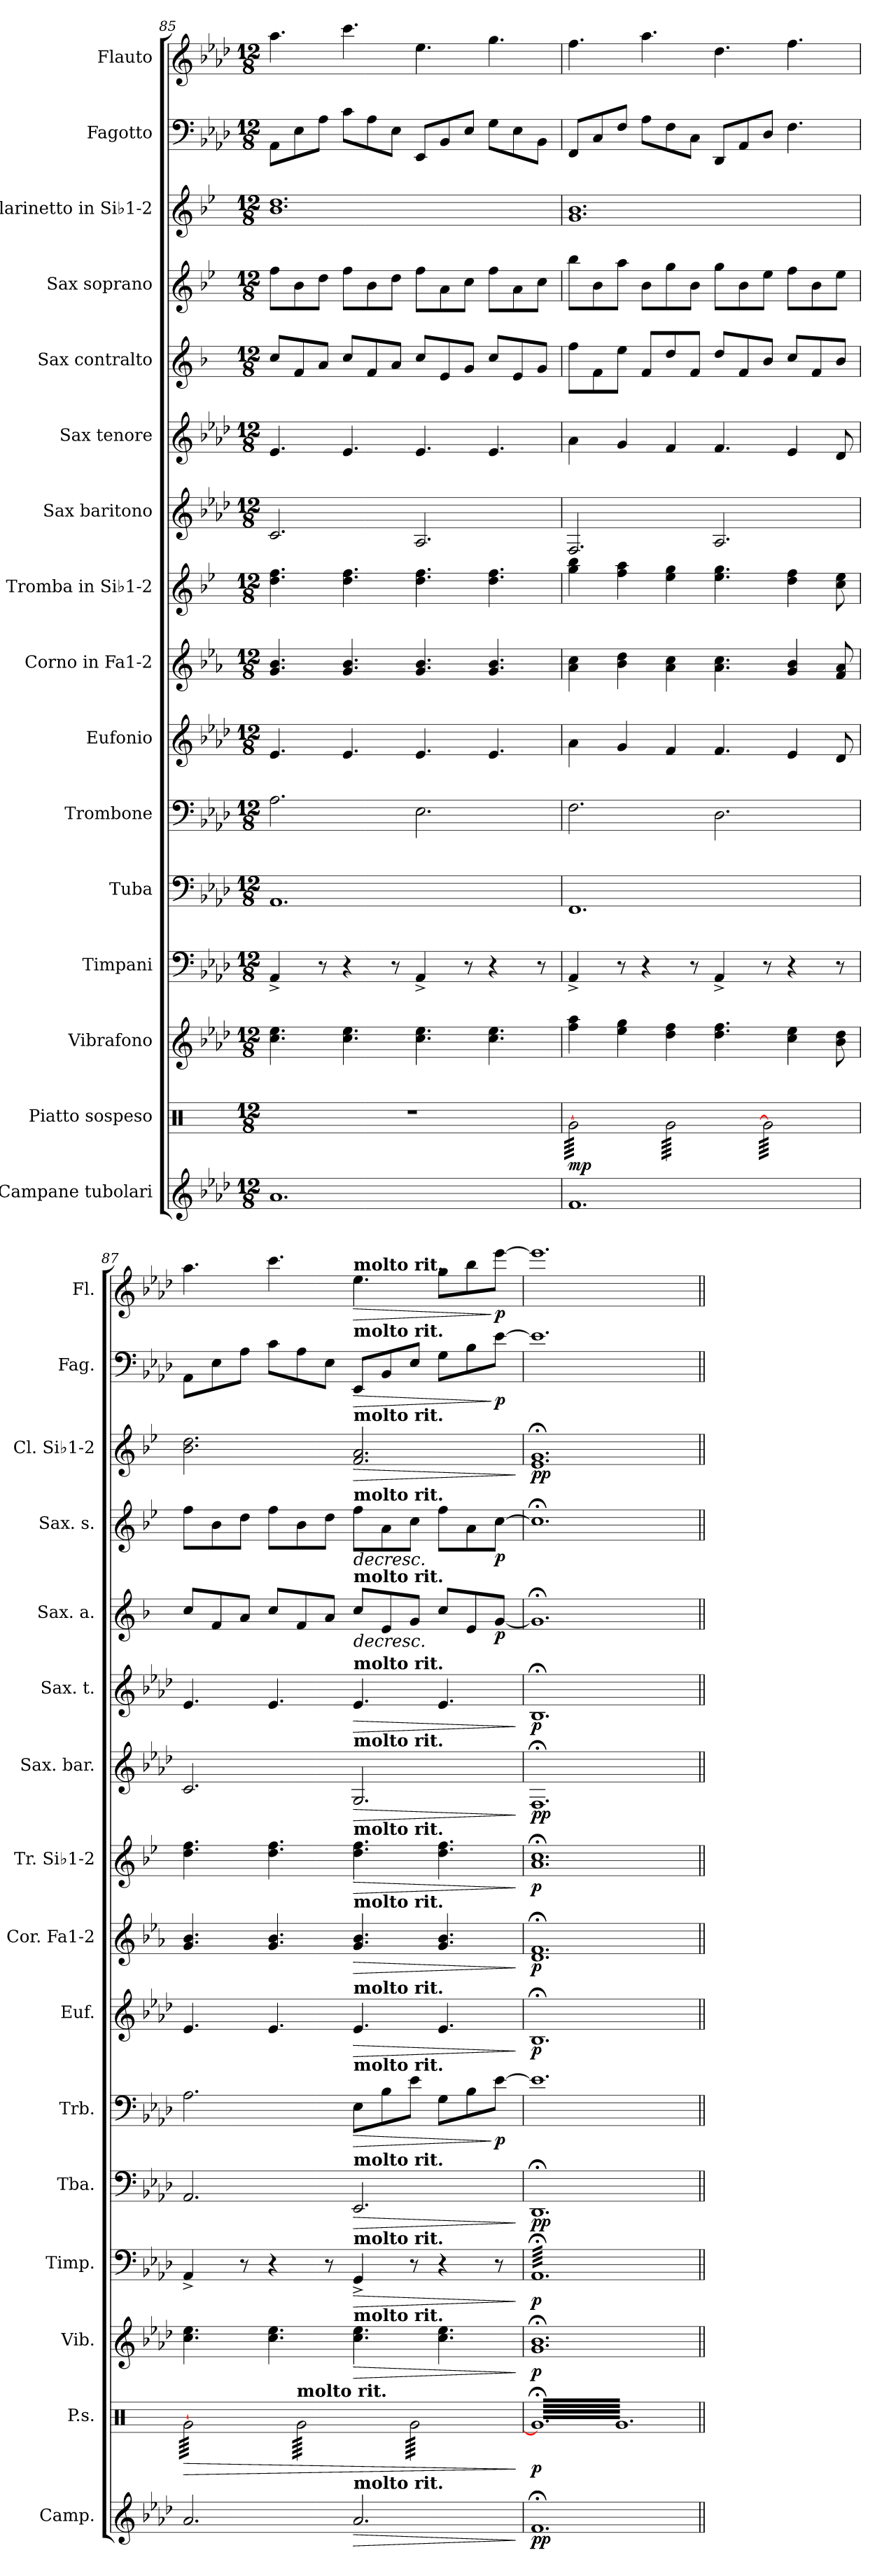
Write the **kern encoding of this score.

**kern	**dynam	**kern	**dynam	**kern	**dynam	**kern	**dynam	**kern	**dynam	**kern	**dynam	**kern	**dynam	**kern	**dynam	**kern	**dynam	**kern	**dynam	**kern	**dynam	**kern	**dynam	**kern	**dynam	**kern	**dynam	**kern	**dynam	**kern	**dynam
*part16	*part16	*part15	*part15	*part14	*part14	*part13	*part13	*part12	*part12	*part11	*part11	*part10	*part10	*part9	*part9	*part8	*part8	*part7	*part7	*part6	*part6	*part5	*part5	*part4	*part4	*part3	*part3	*part2	*part2	*part1	*part1
*staff16	*staff16	*staff15	*staff15	*staff14	*staff14	*staff13	*staff13	*staff12	*staff12	*staff11	*staff11	*staff10	*staff10	*staff9	*staff9	*staff8	*staff8	*staff7	*staff7	*staff6	*staff6	*staff5	*staff5	*staff4	*staff4	*staff3	*staff3	*staff2	*staff2	*staff1	*staff1
*I"Campane tubolari	*	*I"Piatto sospeso	*	*I"Vibrafono	*	*I"Timpani	*	*I"Tuba	*	*I"Trombone	*	*I"Eufonio	*	*I"Corno in Fa1-2	*	*I"Tromba in Si♭1-2	*	*I"Sax baritono	*	*I"Sax tenore	*	*I"Sax contralto	*	*I"Sax soprano	*	*I"Clarinetto in Si♭1-2	*	*I"Fagotto	*	*I"Flauto	*
*I'Camp.	*	*I'P.s.	*	*I'Vib.	*	*I'Timp.	*	*I'Tba.	*	*I'Trb.	*	*I'Euf.	*	*I'Cor. Fa1-2	*	*I'Tr. Si♭1-2	*	*I'Sax. bar.	*	*I'Sax. t.	*	*I'Sax. a.	*	*I'Sax. s.	*	*I'Cl. Si♭1-2	*	*I'Fag.	*	*I'Fl.	*
*clefG2	*	*clefX	*	*clefG2	*	*clefF4	*	*clefF4	*	*clefF4	*	*clefG2	*	*clefG2	*	*clefG2	*	*clefG2	*	*clefG2	*	*clefG2	*	*clefG2	*	*clefG2	*	*clefF4	*	*clefG2	*
*	*	*	*	*	*	*	*	*	*	*	*	*ITrd8c14	*	*ITrd4c7	*	*ITrd1c2	*	*ITrd12c21	*	*ITrd8c14	*	*ITrd5c9	*	*ITrd1c2	*	*ITrd1c2	*	*	*	*	*
*k[b-e-a-d-]	*	*k[]	*	*k[b-e-a-d-]	*	*k[b-e-a-d-]	*	*k[b-e-a-d-]	*	*k[b-e-a-d-]	*	*k[b-e-a-d-]	*	*k[b-e-a-d-]	*	*k[b-e-a-d-]	*	*k[b-e-a-d-]	*	*k[b-e-a-d-]	*	*k[b-e-a-d-]	*	*k[b-e-a-d-]	*	*k[b-e-a-d-]	*	*k[b-e-a-d-]	*	*k[b-e-a-d-]	*
*M12/8	*	*M12/8	*	*M12/8	*	*M12/8	*	*M12/8	*	*M12/8	*	*M12/8	*	*M12/8	*	*M12/8	*	*M12/8	*	*M12/8	*	*M12/8	*	*M12/8	*	*M12/8	*	*M12/8	*	*M12/8	*
=85	=85	=85	=85	=85	=85	=85	=85	=85	=85	=85	=85	=85	=85	=85	=85	=85	=85	=85	=85	=85	=85	=85	=85	=85	=85	=85	=85	=85	=85	=85	=85
1.a-	.	1.r	.	4.cc\ 4.ee-\	.	4AA-^/	.	1.AA-	.	2.A-\	.	4.E-/	.	4.c/ 4.e-/	.	4.cc\ 4.ee-\	.	2.C/	.	4.E-/	.	8e-/L	.	8ee-\L	.	1.a- 1.cc	.	8AA-\L	.	4.aa-\	.
.	.	.	.	.	.	.	.	.	.	.	.	.	.	.	.	.	.	.	.	.	.	8A-/	.	8a-\	.	.	.	8E-\	.	.	.
.	.	.	.	.	.	8r	.	.	.	.	.	.	.	.	.	.	.	.	.	.	.	8c/J	.	8cc\J	.	.	.	8A-\J	.	.	.
.	.	.	.	4.cc\ 4.ee-\	.	4r	.	.	.	.	.	4.E-/	.	4.c/ 4.e-/	.	4.cc\ 4.ee-\	.	.	.	4.E-/	.	8e-/L	.	8ee-\L	.	.	.	8c\L	.	4.ccc\	.
.	.	.	.	.	.	.	.	.	.	.	.	.	.	.	.	.	.	.	.	.	.	8A-/	.	8a-\	.	.	.	8A-\	.	.	.
.	.	.	.	.	.	8r	.	.	.	.	.	.	.	.	.	.	.	.	.	.	.	8c/J	.	8cc\J	.	.	.	8E-\J	.	.	.
.	.	.	.	4.cc\ 4.ee-\	.	4AA-^/	.	.	.	2.E-\	.	4.E-/	.	4.c/ 4.e-/	.	4.cc\ 4.ee-\	.	2.AA-/	.	4.E-/	.	8e-/L	.	8ee-\L	.	.	.	8EE-/L	.	4.ee-\	.
.	.	.	.	.	.	.	.	.	.	.	.	.	.	.	.	.	.	.	.	.	.	8G/	.	8g\	.	.	.	8BB-/	.	.	.
.	.	.	.	.	.	8r	.	.	.	.	.	.	.	.	.	.	.	.	.	.	.	8B-/J	.	8b-\J	.	.	.	8E-/J	.	.	.
.	.	.	.	4.cc\ 4.ee-\	.	4r	.	.	.	.	.	4.E-/	.	4.c/ 4.e-/	.	4.cc\ 4.ee-\	.	.	.	4.E-/	.	8e-/L	.	8ee-\L	.	.	.	8G\L	.	4.gg\	.
.	.	.	.	.	.	.	.	.	.	.	.	.	.	.	.	.	.	.	.	.	.	8G/	.	8g\	.	.	.	8E-\	.	.	.
.	.	.	.	.	.	8r	.	.	.	.	.	.	.	.	.	.	.	.	.	.	.	8B-/J	.	8b-\J	.	.	.	8BB-\J	.	.	.
!!LO:PB:g=z
=86	=86	=86	=86	=86	=86	=86	=86	=86	=86	=86	=86	=86	=86	=86	=86	=86	=86	=86	=86	=86	=86	=86	=86	=86	=86	=86	=86	=86	=86	=86	=86
!	!	!	!LO:DY:b	!	!	!	!	!	!	!	!	!	!	!	!	!	!	!	!	!	!	!	!	!	!	!	!	!	!	!	!
*	*	*tremolo	*	*	*	*	*	*	*	*	*	*	*	*	*	*	*	*	*	*	*	*	*	*	*	*	*	*	*	*	*
1.f	.	[64Rg\LLLL	mp	4ff\ 4aa-\	.	4AA-^/	.	1.FF	.	2.F\	.	4A-\	.	4d-\ 4f\	.	4ff\ 4aa-\	.	2.FF/	.	4A-\	.	8a-\L	.	8aa-\L	.	1.f 1.a-	.	8FF/L	.	4.ff\	.
.	.	64Rg\	.	.	.	.	.	.	.	.	.	.	.	.	.	.	.	.	.	.	.	.	.	.	.	.	.	.	.	.	.
.	.	64Rg\	.	.	.	.	.	.	.	.	.	.	.	.	.	.	.	.	.	.	.	.	.	.	.	.	.	.	.	.	.
.	.	64Rg\	.	.	.	.	.	.	.	.	.	.	.	.	.	.	.	.	.	.	.	.	.	.	.	.	.	.	.	.	.
.	.	64Rg\	.	.	.	.	.	.	.	.	.	.	.	.	.	.	.	.	.	.	.	.	.	.	.	.	.	.	.	.	.
.	.	64Rg\	.	.	.	.	.	.	.	.	.	.	.	.	.	.	.	.	.	.	.	.	.	.	.	.	.	.	.	.	.
.	.	64Rg\	.	.	.	.	.	.	.	.	.	.	.	.	.	.	.	.	.	.	.	.	.	.	.	.	.	.	.	.	.
.	.	64Rg\	.	.	.	.	.	.	.	.	.	.	.	.	.	.	.	.	.	.	.	.	.	.	.	.	.	.	.	.	.
.	.	64Rg\	.	.	.	.	.	.	.	.	.	.	.	.	.	.	.	.	.	.	.	8A-\	.	8a-\	.	.	.	8C/	.	.	.
.	.	64Rg\	.	.	.	.	.	.	.	.	.	.	.	.	.	.	.	.	.	.	.	.	.	.	.	.	.	.	.	.	.
.	.	64Rg\	.	.	.	.	.	.	.	.	.	.	.	.	.	.	.	.	.	.	.	.	.	.	.	.	.	.	.	.	.
.	.	64Rg\	.	.	.	.	.	.	.	.	.	.	.	.	.	.	.	.	.	.	.	.	.	.	.	.	.	.	.	.	.
.	.	64Rg\	.	.	.	.	.	.	.	.	.	.	.	.	.	.	.	.	.	.	.	.	.	.	.	.	.	.	.	.	.
.	.	64Rg\	.	.	.	.	.	.	.	.	.	.	.	.	.	.	.	.	.	.	.	.	.	.	.	.	.	.	.	.	.
.	.	64Rg\	.	.	.	.	.	.	.	.	.	.	.	.	.	.	.	.	.	.	.	.	.	.	.	.	.	.	.	.	.
.	.	64Rg\	.	.	.	.	.	.	.	.	.	.	.	.	.	.	.	.	.	.	.	.	.	.	.	.	.	.	.	.	.
.	.	64Rg\	.	4ee-\ 4gg\	.	8r	.	.	.	.	.	4G/	.	4e-\ 4g\	.	4ee-\ 4gg\	.	.	.	4G/	.	8g\J	.	8gg\J	.	.	.	8F/J	.	.	.
.	.	64Rg\	.	.	.	.	.	.	.	.	.	.	.	.	.	.	.	.	.	.	.	.	.	.	.	.	.	.	.	.	.
.	.	64Rg\	.	.	.	.	.	.	.	.	.	.	.	.	.	.	.	.	.	.	.	.	.	.	.	.	.	.	.	.	.
.	.	64Rg\	.	.	.	.	.	.	.	.	.	.	.	.	.	.	.	.	.	.	.	.	.	.	.	.	.	.	.	.	.
.	.	64Rg\	.	.	.	.	.	.	.	.	.	.	.	.	.	.	.	.	.	.	.	.	.	.	.	.	.	.	.	.	.
.	.	64Rg\	.	.	.	.	.	.	.	.	.	.	.	.	.	.	.	.	.	.	.	.	.	.	.	.	.	.	.	.	.
.	.	64Rg\	.	.	.	.	.	.	.	.	.	.	.	.	.	.	.	.	.	.	.	.	.	.	.	.	.	.	.	.	.
.	.	64Rg\	.	.	.	.	.	.	.	.	.	.	.	.	.	.	.	.	.	.	.	.	.	.	.	.	.	.	.	.	.
.	.	64Rg\	.	.	.	4r	.	.	.	.	.	.	.	.	.	.	.	.	.	.	.	8A-/L	.	8a-\L	.	.	.	8A-\L	.	4.aa-\	.
.	.	64Rg\	.	.	.	.	.	.	.	.	.	.	.	.	.	.	.	.	.	.	.	.	.	.	.	.	.	.	.	.	.
.	.	64Rg\	.	.	.	.	.	.	.	.	.	.	.	.	.	.	.	.	.	.	.	.	.	.	.	.	.	.	.	.	.
.	.	64Rg\	.	.	.	.	.	.	.	.	.	.	.	.	.	.	.	.	.	.	.	.	.	.	.	.	.	.	.	.	.
.	.	64Rg\	.	.	.	.	.	.	.	.	.	.	.	.	.	.	.	.	.	.	.	.	.	.	.	.	.	.	.	.	.
.	.	64Rg\	.	.	.	.	.	.	.	.	.	.	.	.	.	.	.	.	.	.	.	.	.	.	.	.	.	.	.	.	.
.	.	64Rg\	.	.	.	.	.	.	.	.	.	.	.	.	.	.	.	.	.	.	.	.	.	.	.	.	.	.	.	.	.
.	.	64Rg\JJJJ	.	.	.	.	.	.	.	.	.	.	.	.	.	.	.	.	.	.	.	.	.	.	.	.	.	.	.	.	.
.	.	64Rg\LLLL	.	4dd-\ 4ff\	.	.	.	.	.	.	.	4F/	.	4d-\ 4f\	.	4dd-\ 4ff\	.	.	.	4F/	.	8f/	.	8ff\	.	.	.	8F\	.	.	.
.	.	64Rg\	.	.	.	.	.	.	.	.	.	.	.	.	.	.	.	.	.	.	.	.	.	.	.	.	.	.	.	.	.
.	.	64Rg\	.	.	.	.	.	.	.	.	.	.	.	.	.	.	.	.	.	.	.	.	.	.	.	.	.	.	.	.	.
.	.	64Rg\	.	.	.	.	.	.	.	.	.	.	.	.	.	.	.	.	.	.	.	.	.	.	.	.	.	.	.	.	.
.	.	64Rg\	.	.	.	.	.	.	.	.	.	.	.	.	.	.	.	.	.	.	.	.	.	.	.	.	.	.	.	.	.
.	.	64Rg\	.	.	.	.	.	.	.	.	.	.	.	.	.	.	.	.	.	.	.	.	.	.	.	.	.	.	.	.	.
.	.	64Rg\	.	.	.	.	.	.	.	.	.	.	.	.	.	.	.	.	.	.	.	.	.	.	.	.	.	.	.	.	.
.	.	64Rg\	.	.	.	.	.	.	.	.	.	.	.	.	.	.	.	.	.	.	.	.	.	.	.	.	.	.	.	.	.
.	.	64Rg\	.	.	.	8r	.	.	.	.	.	.	.	.	.	.	.	.	.	.	.	8A-/J	.	8a-\J	.	.	.	8C\J	.	.	.
.	.	64Rg\	.	.	.	.	.	.	.	.	.	.	.	.	.	.	.	.	.	.	.	.	.	.	.	.	.	.	.	.	.
.	.	64Rg\	.	.	.	.	.	.	.	.	.	.	.	.	.	.	.	.	.	.	.	.	.	.	.	.	.	.	.	.	.
.	.	64Rg\	.	.	.	.	.	.	.	.	.	.	.	.	.	.	.	.	.	.	.	.	.	.	.	.	.	.	.	.	.
.	.	64Rg\	.	.	.	.	.	.	.	.	.	.	.	.	.	.	.	.	.	.	.	.	.	.	.	.	.	.	.	.	.
.	.	64Rg\	.	.	.	.	.	.	.	.	.	.	.	.	.	.	.	.	.	.	.	.	.	.	.	.	.	.	.	.	.
.	.	64Rg\	.	.	.	.	.	.	.	.	.	.	.	.	.	.	.	.	.	.	.	.	.	.	.	.	.	.	.	.	.
.	.	64Rg\	.	.	.	.	.	.	.	.	.	.	.	.	.	.	.	.	.	.	.	.	.	.	.	.	.	.	.	.	.
.	.	64Rg\	.	4.dd-\ 4.ff\	.	4AA-^/	.	.	.	2.D-\	.	4.F/	.	4.d-\ 4.f\	.	4.dd-\ 4.ff\	.	2.AA-/	.	4.F/	.	8f/L	.	8ff\L	.	.	.	8DD-/L	.	4.dd-\	.
.	.	64Rg\	.	.	.	.	.	.	.	.	.	.	.	.	.	.	.	.	.	.	.	.	.	.	.	.	.	.	.	.	.
.	.	64Rg\	.	.	.	.	.	.	.	.	.	.	.	.	.	.	.	.	.	.	.	.	.	.	.	.	.	.	.	.	.
.	.	64Rg\	.	.	.	.	.	.	.	.	.	.	.	.	.	.	.	.	.	.	.	.	.	.	.	.	.	.	.	.	.
.	.	64Rg\	.	.	.	.	.	.	.	.	.	.	.	.	.	.	.	.	.	.	.	.	.	.	.	.	.	.	.	.	.
.	.	64Rg\	.	.	.	.	.	.	.	.	.	.	.	.	.	.	.	.	.	.	.	.	.	.	.	.	.	.	.	.	.
.	.	64Rg\	.	.	.	.	.	.	.	.	.	.	.	.	.	.	.	.	.	.	.	.	.	.	.	.	.	.	.	.	.
.	.	64Rg\	.	.	.	.	.	.	.	.	.	.	.	.	.	.	.	.	.	.	.	.	.	.	.	.	.	.	.	.	.
.	.	64Rg\	.	.	.	.	.	.	.	.	.	.	.	.	.	.	.	.	.	.	.	8A-/	.	8a-\	.	.	.	8AA-/	.	.	.
.	.	64Rg\	.	.	.	.	.	.	.	.	.	.	.	.	.	.	.	.	.	.	.	.	.	.	.	.	.	.	.	.	.
.	.	64Rg\	.	.	.	.	.	.	.	.	.	.	.	.	.	.	.	.	.	.	.	.	.	.	.	.	.	.	.	.	.
.	.	64Rg\	.	.	.	.	.	.	.	.	.	.	.	.	.	.	.	.	.	.	.	.	.	.	.	.	.	.	.	.	.
.	.	64Rg\	.	.	.	.	.	.	.	.	.	.	.	.	.	.	.	.	.	.	.	.	.	.	.	.	.	.	.	.	.
.	.	64Rg\	.	.	.	.	.	.	.	.	.	.	.	.	.	.	.	.	.	.	.	.	.	.	.	.	.	.	.	.	.
.	.	64Rg\	.	.	.	.	.	.	.	.	.	.	.	.	.	.	.	.	.	.	.	.	.	.	.	.	.	.	.	.	.
.	.	64Rg\JJJJ	.	.	.	.	.	.	.	.	.	.	.	.	.	.	.	.	.	.	.	.	.	.	.	.	.	.	.	.	.
.	.	64Rg\]LLLL	.	.	.	8r	.	.	.	.	.	.	.	.	.	.	.	.	.	.	.	8d-/J	.	8dd-\J	.	.	.	8D-/J	.	.	.
.	.	64Rg\	.	.	.	.	.	.	.	.	.	.	.	.	.	.	.	.	.	.	.	.	.	.	.	.	.	.	.	.	.
.	.	64Rg\	.	.	.	.	.	.	.	.	.	.	.	.	.	.	.	.	.	.	.	.	.	.	.	.	.	.	.	.	.
.	.	64Rg\	.	.	.	.	.	.	.	.	.	.	.	.	.	.	.	.	.	.	.	.	.	.	.	.	.	.	.	.	.
.	.	64Rg\	.	.	.	.	.	.	.	.	.	.	.	.	.	.	.	.	.	.	.	.	.	.	.	.	.	.	.	.	.
.	.	64Rg\	.	.	.	.	.	.	.	.	.	.	.	.	.	.	.	.	.	.	.	.	.	.	.	.	.	.	.	.	.
.	.	64Rg\	.	.	.	.	.	.	.	.	.	.	.	.	.	.	.	.	.	.	.	.	.	.	.	.	.	.	.	.	.
.	.	64Rg\	.	.	.	.	.	.	.	.	.	.	.	.	.	.	.	.	.	.	.	.	.	.	.	.	.	.	.	.	.
.	.	64Rg\	.	4cc\ 4ee-\	.	4r	.	.	.	.	.	4E-/	.	4c/ 4e-/	.	4cc\ 4ee-\	.	.	.	4E-/	.	8e-/L	.	8ee-\L	.	.	.	4.F\	.	4.ff\	.
.	.	64Rg\	.	.	.	.	.	.	.	.	.	.	.	.	.	.	.	.	.	.	.	.	.	.	.	.	.	.	.	.	.
.	.	64Rg\	.	.	.	.	.	.	.	.	.	.	.	.	.	.	.	.	.	.	.	.	.	.	.	.	.	.	.	.	.
.	.	64Rg\	.	.	.	.	.	.	.	.	.	.	.	.	.	.	.	.	.	.	.	.	.	.	.	.	.	.	.	.	.
.	.	64Rg\	.	.	.	.	.	.	.	.	.	.	.	.	.	.	.	.	.	.	.	.	.	.	.	.	.	.	.	.	.
.	.	64Rg\	.	.	.	.	.	.	.	.	.	.	.	.	.	.	.	.	.	.	.	.	.	.	.	.	.	.	.	.	.
.	.	64Rg\	.	.	.	.	.	.	.	.	.	.	.	.	.	.	.	.	.	.	.	.	.	.	.	.	.	.	.	.	.
.	.	64Rg\	.	.	.	.	.	.	.	.	.	.	.	.	.	.	.	.	.	.	.	.	.	.	.	.	.	.	.	.	.
.	.	64Rg\	.	.	.	.	.	.	.	.	.	.	.	.	.	.	.	.	.	.	.	8A-/	.	8a-\	.	.	.	.	.	.	.
.	.	64Rg\	.	.	.	.	.	.	.	.	.	.	.	.	.	.	.	.	.	.	.	.	.	.	.	.	.	.	.	.	.
.	.	64Rg\	.	.	.	.	.	.	.	.	.	.	.	.	.	.	.	.	.	.	.	.	.	.	.	.	.	.	.	.	.
.	.	64Rg\	.	.	.	.	.	.	.	.	.	.	.	.	.	.	.	.	.	.	.	.	.	.	.	.	.	.	.	.	.
.	.	64Rg\	.	.	.	.	.	.	.	.	.	.	.	.	.	.	.	.	.	.	.	.	.	.	.	.	.	.	.	.	.
.	.	64Rg\	.	.	.	.	.	.	.	.	.	.	.	.	.	.	.	.	.	.	.	.	.	.	.	.	.	.	.	.	.
.	.	64Rg\	.	.	.	.	.	.	.	.	.	.	.	.	.	.	.	.	.	.	.	.	.	.	.	.	.	.	.	.	.
.	.	64Rg\	.	.	.	.	.	.	.	.	.	.	.	.	.	.	.	.	.	.	.	.	.	.	.	.	.	.	.	.	.
.	.	64Rg\	.	8b-\ 8dd-\	.	8r	.	.	.	.	.	8D-/	.	8B-/ 8d-/	.	8b-\ 8dd-\	.	.	.	8D-/	.	8d-/J	.	8dd-\J	.	.	.	.	.	.	.
.	.	64Rg\	.	.	.	.	.	.	.	.	.	.	.	.	.	.	.	.	.	.	.	.	.	.	.	.	.	.	.	.	.
.	.	64Rg\	.	.	.	.	.	.	.	.	.	.	.	.	.	.	.	.	.	.	.	.	.	.	.	.	.	.	.	.	.
.	.	64Rg\	.	.	.	.	.	.	.	.	.	.	.	.	.	.	.	.	.	.	.	.	.	.	.	.	.	.	.	.	.
.	.	64Rg\	.	.	.	.	.	.	.	.	.	.	.	.	.	.	.	.	.	.	.	.	.	.	.	.	.	.	.	.	.
.	.	64Rg\	.	.	.	.	.	.	.	.	.	.	.	.	.	.	.	.	.	.	.	.	.	.	.	.	.	.	.	.	.
.	.	64Rg\	.	.	.	.	.	.	.	.	.	.	.	.	.	.	.	.	.	.	.	.	.	.	.	.	.	.	.	.	.
.	.	64Rg\JJJJ	.	.	.	.	.	.	.	.	.	.	.	.	.	.	.	.	.	.	.	.	.	.	.	.	.	.	.	.	.
=87	=87	=87	=87	=87	=87	=87	=87	=87	=87	=87	=87	=87	=87	=87	=87	=87	=87	=87	=87	=87	=87	=87	=87	=87	=87	=87	=87	=87	=87	=87	=87
!	!	!	!LO:HP:b	!	!	!	!	!	!	!	!	!	!	!	!	!	!	!	!	!	!	!	!	!	!	!	!	!	!	!	!
2.a-/	.	[64Rg\LLLL	>	4.cc\ 4.ee-\	.	4AA-^/	.	2.AA-/	.	2.A-\	.	4.E-/	.	4.c/ 4.e-/	.	4.cc\ 4.ee-\	.	2.C/	.	4.E-/	.	8e-/L	.	8ee-\L	.	2.a-\ 2.cc\	.	8AA-\L	.	4.aa-\	.
.	.	64Rg\	.	.	.	.	.	.	.	.	.	.	.	.	.	.	.	.	.	.	.	.	.	.	.	.	.	.	.	.	.
.	.	64Rg\	.	.	.	.	.	.	.	.	.	.	.	.	.	.	.	.	.	.	.	.	.	.	.	.	.	.	.	.	.
.	.	64Rg\	.	.	.	.	.	.	.	.	.	.	.	.	.	.	.	.	.	.	.	.	.	.	.	.	.	.	.	.	.
.	.	64Rg\	.	.	.	.	.	.	.	.	.	.	.	.	.	.	.	.	.	.	.	.	.	.	.	.	.	.	.	.	.
.	.	64Rg\	.	.	.	.	.	.	.	.	.	.	.	.	.	.	.	.	.	.	.	.	.	.	.	.	.	.	.	.	.
.	.	64Rg\	.	.	.	.	.	.	.	.	.	.	.	.	.	.	.	.	.	.	.	.	.	.	.	.	.	.	.	.	.
.	.	64Rg\	.	.	.	.	.	.	.	.	.	.	.	.	.	.	.	.	.	.	.	.	.	.	.	.	.	.	.	.	.
.	.	64Rg\	.	.	.	.	.	.	.	.	.	.	.	.	.	.	.	.	.	.	.	8A-/	.	8a-\	.	.	.	8E-\	.	.	.
.	.	64Rg\	.	.	.	.	.	.	.	.	.	.	.	.	.	.	.	.	.	.	.	.	.	.	.	.	.	.	.	.	.
.	.	64Rg\	.	.	.	.	.	.	.	.	.	.	.	.	.	.	.	.	.	.	.	.	.	.	.	.	.	.	.	.	.
.	.	64Rg\	.	.	.	.	.	.	.	.	.	.	.	.	.	.	.	.	.	.	.	.	.	.	.	.	.	.	.	.	.
.	.	64Rg\	.	.	.	.	.	.	.	.	.	.	.	.	.	.	.	.	.	.	.	.	.	.	.	.	.	.	.	.	.
.	.	64Rg\	.	.	.	.	.	.	.	.	.	.	.	.	.	.	.	.	.	.	.	.	.	.	.	.	.	.	.	.	.
.	.	64Rg\	.	.	.	.	.	.	.	.	.	.	.	.	.	.	.	.	.	.	.	.	.	.	.	.	.	.	.	.	.
.	.	64Rg\	.	.	.	.	.	.	.	.	.	.	.	.	.	.	.	.	.	.	.	.	.	.	.	.	.	.	.	.	.
.	.	64Rg\	.	.	.	8r	.	.	.	.	.	.	.	.	.	.	.	.	.	.	.	8c/J	.	8cc\J	.	.	.	8A-\J	.	.	.
.	.	64Rg\	.	.	.	.	.	.	.	.	.	.	.	.	.	.	.	.	.	.	.	.	.	.	.	.	.	.	.	.	.
.	.	64Rg\	.	.	.	.	.	.	.	.	.	.	.	.	.	.	.	.	.	.	.	.	.	.	.	.	.	.	.	.	.
.	.	64Rg\	.	.	.	.	.	.	.	.	.	.	.	.	.	.	.	.	.	.	.	.	.	.	.	.	.	.	.	.	.
.	.	64Rg\	.	.	.	.	.	.	.	.	.	.	.	.	.	.	.	.	.	.	.	.	.	.	.	.	.	.	.	.	.
.	.	64Rg\	.	.	.	.	.	.	.	.	.	.	.	.	.	.	.	.	.	.	.	.	.	.	.	.	.	.	.	.	.
.	.	64Rg\	.	.	.	.	.	.	.	.	.	.	.	.	.	.	.	.	.	.	.	.	.	.	.	.	.	.	.	.	.
.	.	64Rg\	.	.	.	.	.	.	.	.	.	.	.	.	.	.	.	.	.	.	.	.	.	.	.	.	.	.	.	.	.
.	.	64Rg\	.	4.cc\ 4.ee-\	.	4r	.	.	.	.	.	4.E-/	.	4.c/ 4.e-/	.	4.cc\ 4.ee-\	.	.	.	4.E-/	.	8e-/L	.	8ee-\L	.	.	.	8c\L	.	4.ccc\	.
.	.	64Rg\	.	.	.	.	.	.	.	.	.	.	.	.	.	.	.	.	.	.	.	.	.	.	.	.	.	.	.	.	.
.	.	64Rg\	.	.	.	.	.	.	.	.	.	.	.	.	.	.	.	.	.	.	.	.	.	.	.	.	.	.	.	.	.
.	.	64Rg\	.	.	.	.	.	.	.	.	.	.	.	.	.	.	.	.	.	.	.	.	.	.	.	.	.	.	.	.	.
.	.	64Rg\	.	.	.	.	.	.	.	.	.	.	.	.	.	.	.	.	.	.	.	.	.	.	.	.	.	.	.	.	.
.	.	64Rg\	.	.	.	.	.	.	.	.	.	.	.	.	.	.	.	.	.	.	.	.	.	.	.	.	.	.	.	.	.
.	.	64Rg\	.	.	.	.	.	.	.	.	.	.	.	.	.	.	.	.	.	.	.	.	.	.	.	.	.	.	.	.	.
.	.	64Rg\JJJJ	.	.	.	.	.	.	.	.	.	.	.	.	.	.	.	.	.	.	.	.	.	.	.	.	.	.	.	.	.
!	!	!LO:TX:a:B:t=molto rit.	!	!	!	!	!	!	!	!	!	!	!	!	!	!	!	!	!	!	!	!	!	!	!	!	!	!	!	!	!
.	.	64Rg\LLLL	.	.	.	.	.	.	.	.	.	.	.	.	.	.	.	.	.	.	.	8A-/	.	8a-\	.	.	.	8A-\	.	.	.
.	.	64Rg\	.	.	.	.	.	.	.	.	.	.	.	.	.	.	.	.	.	.	.	.	.	.	.	.	.	.	.	.	.
.	.	64Rg\	.	.	.	.	.	.	.	.	.	.	.	.	.	.	.	.	.	.	.	.	.	.	.	.	.	.	.	.	.
.	.	64Rg\	.	.	.	.	.	.	.	.	.	.	.	.	.	.	.	.	.	.	.	.	.	.	.	.	.	.	.	.	.
.	.	64Rg\	.	.	.	.	.	.	.	.	.	.	.	.	.	.	.	.	.	.	.	.	.	.	.	.	.	.	.	.	.
.	.	64Rg\	.	.	.	.	.	.	.	.	.	.	.	.	.	.	.	.	.	.	.	.	.	.	.	.	.	.	.	.	.
.	.	64Rg\	.	.	.	.	.	.	.	.	.	.	.	.	.	.	.	.	.	.	.	.	.	.	.	.	.	.	.	.	.
.	.	64Rg\	.	.	.	.	.	.	.	.	.	.	.	.	.	.	.	.	.	.	.	.	.	.	.	.	.	.	.	.	.
.	.	64Rg\	.	.	.	8r	.	.	.	.	.	.	.	.	.	.	.	.	.	.	.	8c/J	.	8cc\J	.	.	.	8E-\J	.	.	.
.	.	64Rg\	.	.	.	.	.	.	.	.	.	.	.	.	.	.	.	.	.	.	.	.	.	.	.	.	.	.	.	.	.
.	.	64Rg\	.	.	.	.	.	.	.	.	.	.	.	.	.	.	.	.	.	.	.	.	.	.	.	.	.	.	.	.	.
.	.	64Rg\	.	.	.	.	.	.	.	.	.	.	.	.	.	.	.	.	.	.	.	.	.	.	.	.	.	.	.	.	.
.	.	64Rg\	.	.	.	.	.	.	.	.	.	.	.	.	.	.	.	.	.	.	.	.	.	.	.	.	.	.	.	.	.
.	.	64Rg\	.	.	.	.	.	.	.	.	.	.	.	.	.	.	.	.	.	.	.	.	.	.	.	.	.	.	.	.	.
.	.	64Rg\	.	.	.	.	.	.	.	.	.	.	.	.	.	.	.	.	.	.	.	.	.	.	.	.	.	.	.	.	.
.	.	64Rg\	.	.	.	.	.	.	.	.	.	.	.	.	.	.	.	.	.	.	.	.	.	.	.	.	.	.	.	.	.
*	*	*	*	*	*	*	*	*	*	*	*	*	*	*	*	*	*	*	*	*	*	*	*	*	*	*	*	*	*	*MM135	*
!	!	!	!	!	!	!	!	!	!	!	!	!	!	!	!	!	!	!	!	!	!	!	!	!	!	!	!	!	!	!LO:TX:a:B:t=molto rit.	!
!	!	!	!	!	!	!	!	!	!	!	!	!	!	!	!	!	!	!	!	!	!	!	!	!	!	!	!	!LO:TX:a:B:t=molto rit.	!	!	!
!	!	!	!	!	!	!	!	!	!	!	!	!	!	!	!	!	!	!	!	!	!	!	!	!	!	!LO:TX:a:B:t=molto rit.	!	!	!	!	!
!	!	!	!	!	!	!	!	!	!	!	!	!	!	!	!	!	!	!	!	!	!	!	!	!LO:TX:a:B:t=molto rit.	!	!	!	!	!	!	!
!	!	!	!	!	!	!	!	!	!	!	!	!	!	!	!	!	!	!	!	!	!	!LO:TX:a:B:t=molto rit.	!	!	!	!	!	!	!	!	!
!	!	!	!	!	!	!	!	!	!	!	!	!	!	!	!	!	!	!	!	!LO:TX:a:B:t=molto rit.	!	!	!	!	!	!	!	!	!	!	!
!	!	!	!	!	!	!	!	!	!	!	!	!	!	!	!	!	!	!LO:TX:a:B:t=molto rit.	!	!	!	!	!	!	!	!	!	!	!	!	!
!	!	!	!	!	!	!	!	!	!	!	!	!	!	!	!	!LO:TX:a:B:t=molto rit.	!	!	!	!	!	!	!	!	!	!	!	!	!	!	!
!	!	!	!	!	!	!	!	!	!	!	!	!	!	!LO:TX:a:B:t=molto rit.	!	!	!	!	!	!	!	!	!	!	!	!	!	!	!	!	!
!	!	!	!	!	!	!	!	!	!	!	!	!LO:TX:a:B:t=molto rit.	!	!	!	!	!	!	!	!	!	!	!	!	!	!	!	!	!	!	!
!	!	!	!	!	!	!	!	!	!	!LO:TX:a:B:t=molto rit.	!	!	!	!	!	!	!	!	!	!	!	!	!	!	!	!	!	!	!	!	!
!	!	!	!	!	!	!	!	!LO:TX:a:B:t=molto rit.	!	!	!	!	!	!	!	!	!	!	!	!	!	!	!	!	!	!	!	!	!	!	!
!	!	!	!	!	!	!LO:TX:a:B:t=molto rit.	!	!	!	!	!	!	!	!	!	!	!	!	!	!	!	!	!	!	!	!	!	!	!	!	!
!	!	!	!	!LO:TX:a:B:t=molto rit.	!	!	!	!	!	!	!	!	!	!	!	!	!	!	!	!	!	!	!	!	!	!	!	!	!	!	!
!LO:TX:a:B:t=molto rit.	!	!	!	!	!	!	!	!	!	!	!	!	!	!	!	!	!	!	!	!	!	!	!	!	!	!	!	!	!	!	!
!	!LO:HP:b	!	!	!	!LO:HP:b	!	!LO:HP:b	!	!LO:HP:b	!	!LO:HP:b	!	!LO:HP:b	!	!LO:HP:b	!	!LO:HP:b	!	!LO:HP:b	!	!LO:HP:b	!	!LO:HP:b	!	!LO:HP:b	!	!LO:HP:b	!	!LO:HP:b	!	!LO:HP:b
2.a-/	>	64Rg\	.	4.cc\ 4.ee-\	>	4GG^/	>	2.EE-/	>	8E-\L	>	4.E-/	>	4.c/ 4.e-/	>	4.cc\ 4.ee-\	>	2.GG/	>	4.E-/	>	8e-/L	>	8ee-\L	>	2.e-/ 2.g/	>	8EE-/L	>	4.ee-\	>
.	.	64Rg\	.	.	.	.	.	.	.	.	.	.	.	.	.	.	.	.	.	.	.	.	.	.	.	.	.	.	.	.	.
.	.	64Rg\	.	.	.	.	.	.	.	.	.	.	.	.	.	.	.	.	.	.	.	.	.	.	.	.	.	.	.	.	.
.	.	64Rg\	.	.	.	.	.	.	.	.	.	.	.	.	.	.	.	.	.	.	.	.	.	.	.	.	.	.	.	.	.
.	.	64Rg\	.	.	.	.	.	.	.	.	.	.	.	.	.	.	.	.	.	.	.	.	.	.	.	.	.	.	.	.	.
.	.	64Rg\	.	.	.	.	.	.	.	.	.	.	.	.	.	.	.	.	.	.	.	.	.	.	.	.	.	.	.	.	.
.	.	64Rg\	.	.	.	.	.	.	.	.	.	.	.	.	.	.	.	.	.	.	.	.	.	.	.	.	.	.	.	.	.
.	.	64Rg\	.	.	.	.	.	.	.	.	.	.	.	.	.	.	.	.	.	.	.	.	.	.	.	.	.	.	.	.	.
.	.	64Rg\	.	.	.	.	.	.	.	8B-\	.	.	.	.	.	.	.	.	.	.	.	8G/	.	8g\	.	.	.	8BB-/	.	.	.
.	.	64Rg\	.	.	.	.	.	.	.	.	.	.	.	.	.	.	.	.	.	.	.	.	.	.	.	.	.	.	.	.	.
.	.	64Rg\	.	.	.	.	.	.	.	.	.	.	.	.	.	.	.	.	.	.	.	.	.	.	.	.	.	.	.	.	.
.	.	64Rg\	.	.	.	.	.	.	.	.	.	.	.	.	.	.	.	.	.	.	.	.	.	.	.	.	.	.	.	.	.
.	.	64Rg\	.	.	.	.	.	.	.	.	.	.	.	.	.	.	.	.	.	.	.	.	.	.	.	.	.	.	.	.	.
.	.	64Rg\	.	.	.	.	.	.	.	.	.	.	.	.	.	.	.	.	.	.	.	.	.	.	.	.	.	.	.	.	.
.	.	64Rg\	.	.	.	.	.	.	.	.	.	.	.	.	.	.	.	.	.	.	.	.	.	.	.	.	.	.	.	.	.
.	.	64Rg\JJJJ	.	.	.	.	.	.	.	.	.	.	.	.	.	.	.	.	.	.	.	.	.	.	.	.	.	.	.	.	.
.	.	64Rg\LLLL	.	.	.	8r	.	.	.	8e-\J	.	.	.	.	.	.	.	.	.	.	.	8B-/J	.	8b-\J	.	.	.	8E-/J	.	.	.
.	.	64Rg\	.	.	.	.	.	.	.	.	.	.	.	.	.	.	.	.	.	.	.	.	.	.	.	.	.	.	.	.	.
.	.	64Rg\	.	.	.	.	.	.	.	.	.	.	.	.	.	.	.	.	.	.	.	.	.	.	.	.	.	.	.	.	.
.	.	64Rg\	.	.	.	.	.	.	.	.	.	.	.	.	.	.	.	.	.	.	.	.	.	.	.	.	.	.	.	.	.
.	.	64Rg\	.	.	.	.	.	.	.	.	.	.	.	.	.	.	.	.	.	.	.	.	.	.	.	.	.	.	.	.	.
.	.	64Rg\	.	.	.	.	.	.	.	.	.	.	.	.	.	.	.	.	.	.	.	.	.	.	.	.	.	.	.	.	.
.	.	64Rg\	.	.	.	.	.	.	.	.	.	.	.	.	.	.	.	.	.	.	.	.	.	.	.	.	.	.	.	.	.
.	.	64Rg\	.	.	.	.	.	.	.	.	.	.	.	.	.	.	.	.	.	.	.	.	.	.	.	.	.	.	.	.	.
*	*	*	*	*	*	*	*	*	*	*	*	*	*	*	*	*	*	*	*	*	*	*	*	*	*	*	*	*	*	*MM132	*
.	.	64Rg\	.	4.cc\ 4.ee-\	.	4r	.	.	.	8G\L	.	4.E-/	.	4.c/ 4.e-/	.	4.cc\ 4.ee-\	.	.	.	4.E-/	.	8e-/L	.	8ee-\L	.	.	.	8G\L	.	8gg\L	.
.	.	64Rg\	.	.	.	.	.	.	.	.	.	.	.	.	.	.	.	.	.	.	.	.	.	.	.	.	.	.	.	.	.
.	.	64Rg\	.	.	.	.	.	.	.	.	.	.	.	.	.	.	.	.	.	.	.	.	.	.	.	.	.	.	.	.	.
.	.	64Rg\	.	.	.	.	.	.	.	.	.	.	.	.	.	.	.	.	.	.	.	.	.	.	.	.	.	.	.	.	.
.	.	64Rg\	.	.	.	.	.	.	.	.	.	.	.	.	.	.	.	.	.	.	.	.	.	.	.	.	.	.	.	.	.
.	.	64Rg\	.	.	.	.	.	.	.	.	.	.	.	.	.	.	.	.	.	.	.	.	.	.	.	.	.	.	.	.	.
.	.	64Rg\	.	.	.	.	.	.	.	.	.	.	.	.	.	.	.	.	.	.	.	.	.	.	.	.	.	.	.	.	.
.	.	64Rg\	.	.	.	.	.	.	.	.	.	.	.	.	.	.	.	.	.	.	.	.	.	.	.	.	.	.	.	.	.
.	.	64Rg\	.	.	.	.	.	.	.	8B-\	.	.	.	.	.	.	.	.	.	.	.	8G/	.	8g\	.	.	.	8B-\	.	8bb-\	.
.	.	64Rg\	.	.	.	.	.	.	.	.	.	.	.	.	.	.	.	.	.	.	.	.	.	.	.	.	.	.	.	.	.
.	.	64Rg\	.	.	.	.	.	.	.	.	.	.	.	.	.	.	.	.	.	.	.	.	.	.	.	.	.	.	.	.	.
.	.	64Rg\	.	.	.	.	.	.	.	.	.	.	.	.	.	.	.	.	.	.	.	.	.	.	.	.	.	.	.	.	.
.	.	64Rg\	.	.	.	.	.	.	.	.	.	.	.	.	.	.	.	.	.	.	.	.	.	.	.	.	.	.	.	.	.
.	.	64Rg\	.	.	.	.	.	.	.	.	.	.	.	.	.	.	.	.	.	.	.	.	.	.	.	.	.	.	.	.	.
.	.	64Rg\	.	.	.	.	.	.	.	.	.	.	.	.	.	.	.	.	.	.	.	.	.	.	.	.	.	.	.	.	.
.	.	64Rg\	.	.	.	.	.	.	.	.	.	.	.	.	.	.	.	.	.	.	.	.	.	.	.	.	.	.	.	.	.
*	*	*	*	*	*	*	*	*	*	*	*	*	*	*	*	*	*	*	*	*	*	*	*	*	*	*	*	*	*	*MM129	*
!	!	!	!	!	!	!	!	!	!	!	!LO:DY:n=1:b	!	!	!	!	!	!	!	!	!	!	!	!LO:DY:b	!	!LO:DY:b	!	!	!	!LO:DY:n=1:b	!	!LO:DY:n=1:b
.	.	64Rg\	.	.	.	8r	.	.	.	[8e-\J	] p	.	.	.	.	.	.	.	.	.	.	[8B-/J	p	[8b-\J	p	.	.	[8e-\J	] p	[8eee-\J	] p
.	.	64Rg\	.	.	.	.	.	.	.	.	.	.	.	.	.	.	.	.	.	.	.	.	.	.	.	.	.	.	.	.	.
.	.	64Rg\	.	.	.	.	.	.	.	.	.	.	.	.	.	.	.	.	.	.	.	.	.	.	.	.	.	.	.	.	.
.	.	64Rg\	.	.	.	.	.	.	.	.	.	.	.	.	.	.	.	.	.	.	.	.	.	.	.	.	.	.	.	.	.
.	.	64Rg\	.	.	.	.	.	.	.	.	.	.	.	.	.	.	.	.	.	.	.	.	.	.	.	.	.	.	.	.	.
.	.	64Rg\	.	.	.	.	.	.	.	.	.	.	.	.	.	.	.	.	.	.	.	.	.	.	.	.	.	.	.	.	.
.	.	64Rg\	.	.	.	.	.	.	.	.	.	.	.	.	.	.	.	.	.	.	.	.	.	.	.	.	.	.	.	.	.
.	.	64Rg\JJJJ	.	.	.	.	.	.	.	.	.	.	.	.	.	.	.	.	.	.	.	.	.	.	.	.	.	.	.	.	.
.	]	.	]	.	]	.	]	.	]	.	.	.	]	.	]	.	]	.	]	.	]	.	]	.	]	.	]	.	.	.	.
=88	=88	=88	=88	=88	=88	=88	=88	=88	=88	=88	=88	=88	=88	=88	=88	=88	=88	=88	=88	=88	=88	=88	=88	=88	=88	=88	=88	=88	=88	=88	=88
*	*	*	*	*	*	*	*	*	*	*	*	*	*	*	*	*	*	*	*	*	*	*	*	*	*	*	*	*	*	*MM126	*
!	!LO:DY:b	!	!	!	!	!	!	!	!	!	!	!	!	!	!	!	!	!	!	!	!	!	!	!	!	!	!	!	!	!	!
!	!LO:DY:n=1:b	!	!LO:DY:b	!	!LO:DY:b	!	!LO:DY:b	!	!LO:DY:b	!	!	!	!	!	!	!	!	!	!	!	!	!	!	!	!	!	!	!	!	!	!
!	!	!	!	!	!	!	!	!	!LO:DY:n=1:b	!	!	!	!LO:DY:b	!	!LO:DY:b	!	!LO:DY:b	!	!LO:DY:b	!	!	!	!	!	!	!	!	!	!	!	!
!	!	!	!	!	!	!	!	!	!	!	!	!	!	!	!	!	!	!	!LO:DY:n=1:b	!	!LO:DY:b	!	!	!	!	!	!LO:DY:b	!	!	!	!
!	!	!	!	!	!	!	!	!	!	!	!	!	!	!	!	!	!	!	!	!	!	!	!	!	!	!	!LO:DY:n=1:b	!	!	!	!
*	*	*	*	*	*	*tremolo	*	*	*	*	*	*	*	*	*	*	*	*	*	*	*	*	*	*	*	*	*	*	*	*	*
1.f;<	p p	64Rg;<]LLLL	p	1.g;< 1.b-;<	p	64AA-;<LLLL	p	1.DD-;<	p p	1.e-]	.	1.BB-;<	p	1.G;< 1.B-;<	p	1.g;< 1.b-;<	p	1.FF;<	p p	1.BB-;<	p	1.B-;<]	.	1.b-;<]	.	1.d-;< 1.f;<	p p	1.e-]	.	1.eee-]	.
.	.	64Rg;<	.	.	.	64AA-;<	.	.	.	.	.	.	.	.	.	.	.	.	.	.	.	.	.	.	.	.	.	.	.	.	.
.	.	64Rg;<	.	.	.	64AA-;<	.	.	.	.	.	.	.	.	.	.	.	.	.	.	.	.	.	.	.	.	.	.	.	.	.
.	.	64Rg;<	.	.	.	64AA-;<	.	.	.	.	.	.	.	.	.	.	.	.	.	.	.	.	.	.	.	.	.	.	.	.	.
.	.	64Rg;<	.	.	.	64AA-;<	.	.	.	.	.	.	.	.	.	.	.	.	.	.	.	.	.	.	.	.	.	.	.	.	.
.	.	64Rg;<	.	.	.	64AA-;<	.	.	.	.	.	.	.	.	.	.	.	.	.	.	.	.	.	.	.	.	.	.	.	.	.
.	.	64Rg;<	.	.	.	64AA-;<	.	.	.	.	.	.	.	.	.	.	.	.	.	.	.	.	.	.	.	.	.	.	.	.	.
.	.	64Rg;<	.	.	.	64AA-;<	.	.	.	.	.	.	.	.	.	.	.	.	.	.	.	.	.	.	.	.	.	.	.	.	.
.	.	64Rg;<	.	.	.	64AA-;<	.	.	.	.	.	.	.	.	.	.	.	.	.	.	.	.	.	.	.	.	.	.	.	.	.
.	.	64Rg;<	.	.	.	64AA-;<	.	.	.	.	.	.	.	.	.	.	.	.	.	.	.	.	.	.	.	.	.	.	.	.	.
.	.	64Rg;<	.	.	.	64AA-;<	.	.	.	.	.	.	.	.	.	.	.	.	.	.	.	.	.	.	.	.	.	.	.	.	.
.	.	64Rg;<	.	.	.	64AA-;<	.	.	.	.	.	.	.	.	.	.	.	.	.	.	.	.	.	.	.	.	.	.	.	.	.
.	.	64Rg;<	.	.	.	64AA-;<	.	.	.	.	.	.	.	.	.	.	.	.	.	.	.	.	.	.	.	.	.	.	.	.	.
.	.	64Rg;<	.	.	.	64AA-;<	.	.	.	.	.	.	.	.	.	.	.	.	.	.	.	.	.	.	.	.	.	.	.	.	.
.	.	64Rg;<	.	.	.	64AA-;<	.	.	.	.	.	.	.	.	.	.	.	.	.	.	.	.	.	.	.	.	.	.	.	.	.
.	.	64Rg;<	.	.	.	64AA-;<	.	.	.	.	.	.	.	.	.	.	.	.	.	.	.	.	.	.	.	.	.	.	.	.	.
.	.	64Rg;<	.	.	.	64AA-;<	.	.	.	.	.	.	.	.	.	.	.	.	.	.	.	.	.	.	.	.	.	.	.	.	.
.	.	64Rg;<	.	.	.	64AA-;<	.	.	.	.	.	.	.	.	.	.	.	.	.	.	.	.	.	.	.	.	.	.	.	.	.
.	.	64Rg;<	.	.	.	64AA-;<	.	.	.	.	.	.	.	.	.	.	.	.	.	.	.	.	.	.	.	.	.	.	.	.	.
.	.	64Rg;<	.	.	.	64AA-;<	.	.	.	.	.	.	.	.	.	.	.	.	.	.	.	.	.	.	.	.	.	.	.	.	.
.	.	64Rg;<	.	.	.	64AA-;<	.	.	.	.	.	.	.	.	.	.	.	.	.	.	.	.	.	.	.	.	.	.	.	.	.
.	.	64Rg;<	.	.	.	64AA-;<	.	.	.	.	.	.	.	.	.	.	.	.	.	.	.	.	.	.	.	.	.	.	.	.	.
.	.	64Rg;<	.	.	.	64AA-;<	.	.	.	.	.	.	.	.	.	.	.	.	.	.	.	.	.	.	.	.	.	.	.	.	.
.	.	64Rg;<	.	.	.	64AA-;<	.	.	.	.	.	.	.	.	.	.	.	.	.	.	.	.	.	.	.	.	.	.	.	.	.
.	.	64Rg;<	.	.	.	64AA-;<	.	.	.	.	.	.	.	.	.	.	.	.	.	.	.	.	.	.	.	.	.	.	.	.	.
.	.	64Rg;<	.	.	.	64AA-;<	.	.	.	.	.	.	.	.	.	.	.	.	.	.	.	.	.	.	.	.	.	.	.	.	.
.	.	64Rg;<	.	.	.	64AA-;<	.	.	.	.	.	.	.	.	.	.	.	.	.	.	.	.	.	.	.	.	.	.	.	.	.
.	.	64Rg;<	.	.	.	64AA-;<	.	.	.	.	.	.	.	.	.	.	.	.	.	.	.	.	.	.	.	.	.	.	.	.	.
.	.	64Rg;<	.	.	.	64AA-;<	.	.	.	.	.	.	.	.	.	.	.	.	.	.	.	.	.	.	.	.	.	.	.	.	.
.	.	64Rg;<	.	.	.	64AA-;<	.	.	.	.	.	.	.	.	.	.	.	.	.	.	.	.	.	.	.	.	.	.	.	.	.
.	.	64Rg;<	.	.	.	64AA-;<	.	.	.	.	.	.	.	.	.	.	.	.	.	.	.	.	.	.	.	.	.	.	.	.	.
.	.	64Rg;<	.	.	.	64AA-;<	.	.	.	.	.	.	.	.	.	.	.	.	.	.	.	.	.	.	.	.	.	.	.	.	.
.	.	64Rg;<	.	.	.	64AA-;<	.	.	.	.	.	.	.	.	.	.	.	.	.	.	.	.	.	.	.	.	.	.	.	.	.
.	.	64Rg;<	.	.	.	64AA-;<	.	.	.	.	.	.	.	.	.	.	.	.	.	.	.	.	.	.	.	.	.	.	.	.	.
.	.	64Rg;<	.	.	.	64AA-;<	.	.	.	.	.	.	.	.	.	.	.	.	.	.	.	.	.	.	.	.	.	.	.	.	.
.	.	64Rg;<	.	.	.	64AA-;<	.	.	.	.	.	.	.	.	.	.	.	.	.	.	.	.	.	.	.	.	.	.	.	.	.
.	.	64Rg;<	.	.	.	64AA-;<	.	.	.	.	.	.	.	.	.	.	.	.	.	.	.	.	.	.	.	.	.	.	.	.	.
.	.	64Rg;<	.	.	.	64AA-;<	.	.	.	.	.	.	.	.	.	.	.	.	.	.	.	.	.	.	.	.	.	.	.	.	.
.	.	64Rg;<	.	.	.	64AA-;<	.	.	.	.	.	.	.	.	.	.	.	.	.	.	.	.	.	.	.	.	.	.	.	.	.
.	.	64Rg;<	.	.	.	64AA-;<	.	.	.	.	.	.	.	.	.	.	.	.	.	.	.	.	.	.	.	.	.	.	.	.	.
.	.	64Rg;<	.	.	.	64AA-;<	.	.	.	.	.	.	.	.	.	.	.	.	.	.	.	.	.	.	.	.	.	.	.	.	.
.	.	64Rg;<	.	.	.	64AA-;<	.	.	.	.	.	.	.	.	.	.	.	.	.	.	.	.	.	.	.	.	.	.	.	.	.
.	.	64Rg;<	.	.	.	64AA-;<	.	.	.	.	.	.	.	.	.	.	.	.	.	.	.	.	.	.	.	.	.	.	.	.	.
.	.	64Rg;<	.	.	.	64AA-;<	.	.	.	.	.	.	.	.	.	.	.	.	.	.	.	.	.	.	.	.	.	.	.	.	.
.	.	64Rg;<	.	.	.	64AA-;<	.	.	.	.	.	.	.	.	.	.	.	.	.	.	.	.	.	.	.	.	.	.	.	.	.
.	.	64Rg;<	.	.	.	64AA-;<	.	.	.	.	.	.	.	.	.	.	.	.	.	.	.	.	.	.	.	.	.	.	.	.	.
.	.	64Rg;<	.	.	.	64AA-;<	.	.	.	.	.	.	.	.	.	.	.	.	.	.	.	.	.	.	.	.	.	.	.	.	.
.	.	64Rg;<	.	.	.	64AA-;<	.	.	.	.	.	.	.	.	.	.	.	.	.	.	.	.	.	.	.	.	.	.	.	.	.
.	.	64Rg;<	.	.	.	64AA-;<	.	.	.	.	.	.	.	.	.	.	.	.	.	.	.	.	.	.	.	.	.	.	.	.	.
.	.	64Rg;<	.	.	.	64AA-;<	.	.	.	.	.	.	.	.	.	.	.	.	.	.	.	.	.	.	.	.	.	.	.	.	.
.	.	64Rg;<	.	.	.	64AA-;<	.	.	.	.	.	.	.	.	.	.	.	.	.	.	.	.	.	.	.	.	.	.	.	.	.
.	.	64Rg;<	.	.	.	64AA-;<	.	.	.	.	.	.	.	.	.	.	.	.	.	.	.	.	.	.	.	.	.	.	.	.	.
.	.	64Rg;<	.	.	.	64AA-;<	.	.	.	.	.	.	.	.	.	.	.	.	.	.	.	.	.	.	.	.	.	.	.	.	.
.	.	64Rg;<	.	.	.	64AA-;<	.	.	.	.	.	.	.	.	.	.	.	.	.	.	.	.	.	.	.	.	.	.	.	.	.
.	.	64Rg;<	.	.	.	64AA-;<	.	.	.	.	.	.	.	.	.	.	.	.	.	.	.	.	.	.	.	.	.	.	.	.	.
.	.	64Rg;<	.	.	.	64AA-;<	.	.	.	.	.	.	.	.	.	.	.	.	.	.	.	.	.	.	.	.	.	.	.	.	.
.	.	64Rg;<	.	.	.	64AA-;<	.	.	.	.	.	.	.	.	.	.	.	.	.	.	.	.	.	.	.	.	.	.	.	.	.
.	.	64Rg;<	.	.	.	64AA-;<	.	.	.	.	.	.	.	.	.	.	.	.	.	.	.	.	.	.	.	.	.	.	.	.	.
.	.	64Rg;<	.	.	.	64AA-;<	.	.	.	.	.	.	.	.	.	.	.	.	.	.	.	.	.	.	.	.	.	.	.	.	.
.	.	64Rg;<	.	.	.	64AA-;<	.	.	.	.	.	.	.	.	.	.	.	.	.	.	.	.	.	.	.	.	.	.	.	.	.
.	.	64Rg;<	.	.	.	64AA-;<	.	.	.	.	.	.	.	.	.	.	.	.	.	.	.	.	.	.	.	.	.	.	.	.	.
.	.	64Rg;<	.	.	.	64AA-;<	.	.	.	.	.	.	.	.	.	.	.	.	.	.	.	.	.	.	.	.	.	.	.	.	.
.	.	64Rg;<	.	.	.	64AA-;<	.	.	.	.	.	.	.	.	.	.	.	.	.	.	.	.	.	.	.	.	.	.	.	.	.
.	.	64Rg;<	.	.	.	64AA-;<	.	.	.	.	.	.	.	.	.	.	.	.	.	.	.	.	.	.	.	.	.	.	.	.	.
.	.	64Rg;<	.	.	.	64AA-;<	.	.	.	.	.	.	.	.	.	.	.	.	.	.	.	.	.	.	.	.	.	.	.	.	.
.	.	64Rg;<	.	.	.	64AA-;<	.	.	.	.	.	.	.	.	.	.	.	.	.	.	.	.	.	.	.	.	.	.	.	.	.
.	.	64Rg;<	.	.	.	64AA-;<	.	.	.	.	.	.	.	.	.	.	.	.	.	.	.	.	.	.	.	.	.	.	.	.	.
.	.	64Rg;<	.	.	.	64AA-;<	.	.	.	.	.	.	.	.	.	.	.	.	.	.	.	.	.	.	.	.	.	.	.	.	.
.	.	64Rg;<	.	.	.	64AA-;<	.	.	.	.	.	.	.	.	.	.	.	.	.	.	.	.	.	.	.	.	.	.	.	.	.
.	.	64Rg;<	.	.	.	64AA-;<	.	.	.	.	.	.	.	.	.	.	.	.	.	.	.	.	.	.	.	.	.	.	.	.	.
.	.	64Rg;<	.	.	.	64AA-;<	.	.	.	.	.	.	.	.	.	.	.	.	.	.	.	.	.	.	.	.	.	.	.	.	.
.	.	64Rg;<	.	.	.	64AA-;<	.	.	.	.	.	.	.	.	.	.	.	.	.	.	.	.	.	.	.	.	.	.	.	.	.
.	.	64Rg;<	.	.	.	64AA-;<	.	.	.	.	.	.	.	.	.	.	.	.	.	.	.	.	.	.	.	.	.	.	.	.	.
.	.	64Rg;<	.	.	.	64AA-;<	.	.	.	.	.	.	.	.	.	.	.	.	.	.	.	.	.	.	.	.	.	.	.	.	.
.	.	64Rg;<	.	.	.	64AA-;<	.	.	.	.	.	.	.	.	.	.	.	.	.	.	.	.	.	.	.	.	.	.	.	.	.
.	.	64Rg;<	.	.	.	64AA-;<	.	.	.	.	.	.	.	.	.	.	.	.	.	.	.	.	.	.	.	.	.	.	.	.	.
.	.	64Rg;<	.	.	.	64AA-;<	.	.	.	.	.	.	.	.	.	.	.	.	.	.	.	.	.	.	.	.	.	.	.	.	.
.	.	64Rg;<	.	.	.	64AA-;<	.	.	.	.	.	.	.	.	.	.	.	.	.	.	.	.	.	.	.	.	.	.	.	.	.
.	.	64Rg;<	.	.	.	64AA-;<	.	.	.	.	.	.	.	.	.	.	.	.	.	.	.	.	.	.	.	.	.	.	.	.	.
.	.	64Rg;<	.	.	.	64AA-;<	.	.	.	.	.	.	.	.	.	.	.	.	.	.	.	.	.	.	.	.	.	.	.	.	.
.	.	64Rg;<	.	.	.	64AA-;<	.	.	.	.	.	.	.	.	.	.	.	.	.	.	.	.	.	.	.	.	.	.	.	.	.
.	.	64Rg;<	.	.	.	64AA-;<	.	.	.	.	.	.	.	.	.	.	.	.	.	.	.	.	.	.	.	.	.	.	.	.	.
.	.	64Rg;<	.	.	.	64AA-;<	.	.	.	.	.	.	.	.	.	.	.	.	.	.	.	.	.	.	.	.	.	.	.	.	.
.	.	64Rg;<	.	.	.	64AA-;<	.	.	.	.	.	.	.	.	.	.	.	.	.	.	.	.	.	.	.	.	.	.	.	.	.
.	.	64Rg;<	.	.	.	64AA-;<	.	.	.	.	.	.	.	.	.	.	.	.	.	.	.	.	.	.	.	.	.	.	.	.	.
.	.	64Rg;<	.	.	.	64AA-;<	.	.	.	.	.	.	.	.	.	.	.	.	.	.	.	.	.	.	.	.	.	.	.	.	.
.	.	64Rg;<	.	.	.	64AA-;<	.	.	.	.	.	.	.	.	.	.	.	.	.	.	.	.	.	.	.	.	.	.	.	.	.
.	.	64Rg;<	.	.	.	64AA-;<	.	.	.	.	.	.	.	.	.	.	.	.	.	.	.	.	.	.	.	.	.	.	.	.	.
.	.	64Rg;<	.	.	.	64AA-;<	.	.	.	.	.	.	.	.	.	.	.	.	.	.	.	.	.	.	.	.	.	.	.	.	.
.	.	64Rg;<	.	.	.	64AA-;<	.	.	.	.	.	.	.	.	.	.	.	.	.	.	.	.	.	.	.	.	.	.	.	.	.
.	.	64Rg;<	.	.	.	64AA-;<	.	.	.	.	.	.	.	.	.	.	.	.	.	.	.	.	.	.	.	.	.	.	.	.	.
.	.	64Rg;<	.	.	.	64AA-;<	.	.	.	.	.	.	.	.	.	.	.	.	.	.	.	.	.	.	.	.	.	.	.	.	.
.	.	64Rg;<	.	.	.	64AA-;<	.	.	.	.	.	.	.	.	.	.	.	.	.	.	.	.	.	.	.	.	.	.	.	.	.
.	.	64Rg;<	.	.	.	64AA-;<	.	.	.	.	.	.	.	.	.	.	.	.	.	.	.	.	.	.	.	.	.	.	.	.	.
.	.	64Rg;<	.	.	.	64AA-;<	.	.	.	.	.	.	.	.	.	.	.	.	.	.	.	.	.	.	.	.	.	.	.	.	.
.	.	64Rg;<JJJJ	.	.	.	64AA-;<JJJJ	.	.	.	.	.	.	.	.	.	.	.	.	.	.	.	.	.	.	.	.	.	.	.	.	.
*	*	*	*	*	*	*Xtremolo	*	*	*	*	*	*	*	*	*	*	*	*	*	*	*	*	*	*	*	*	*	*	*	*	*
*	*	*Xtremolo	*	*	*	*	*	*	*	*	*	*	*	*	*	*	*	*	*	*	*	*	*	*	*	*	*	*	*	*	*
=||	=||	=||	=||	=||	=||	=||	=||	=||	=||	=||	=||	=||	=||	=||	=||	=||	=||	=||	=||	=||	=||	=||	=||	=||	=||	=||	=||	=||	=||	=||	=||
*-	*-	*-	*-	*-	*-	*-	*-	*-	*-	*-	*-	*-	*-	*-	*-	*-	*-	*-	*-	*-	*-	*-	*-	*-	*-	*-	*-	*-	*-	*-	*-
